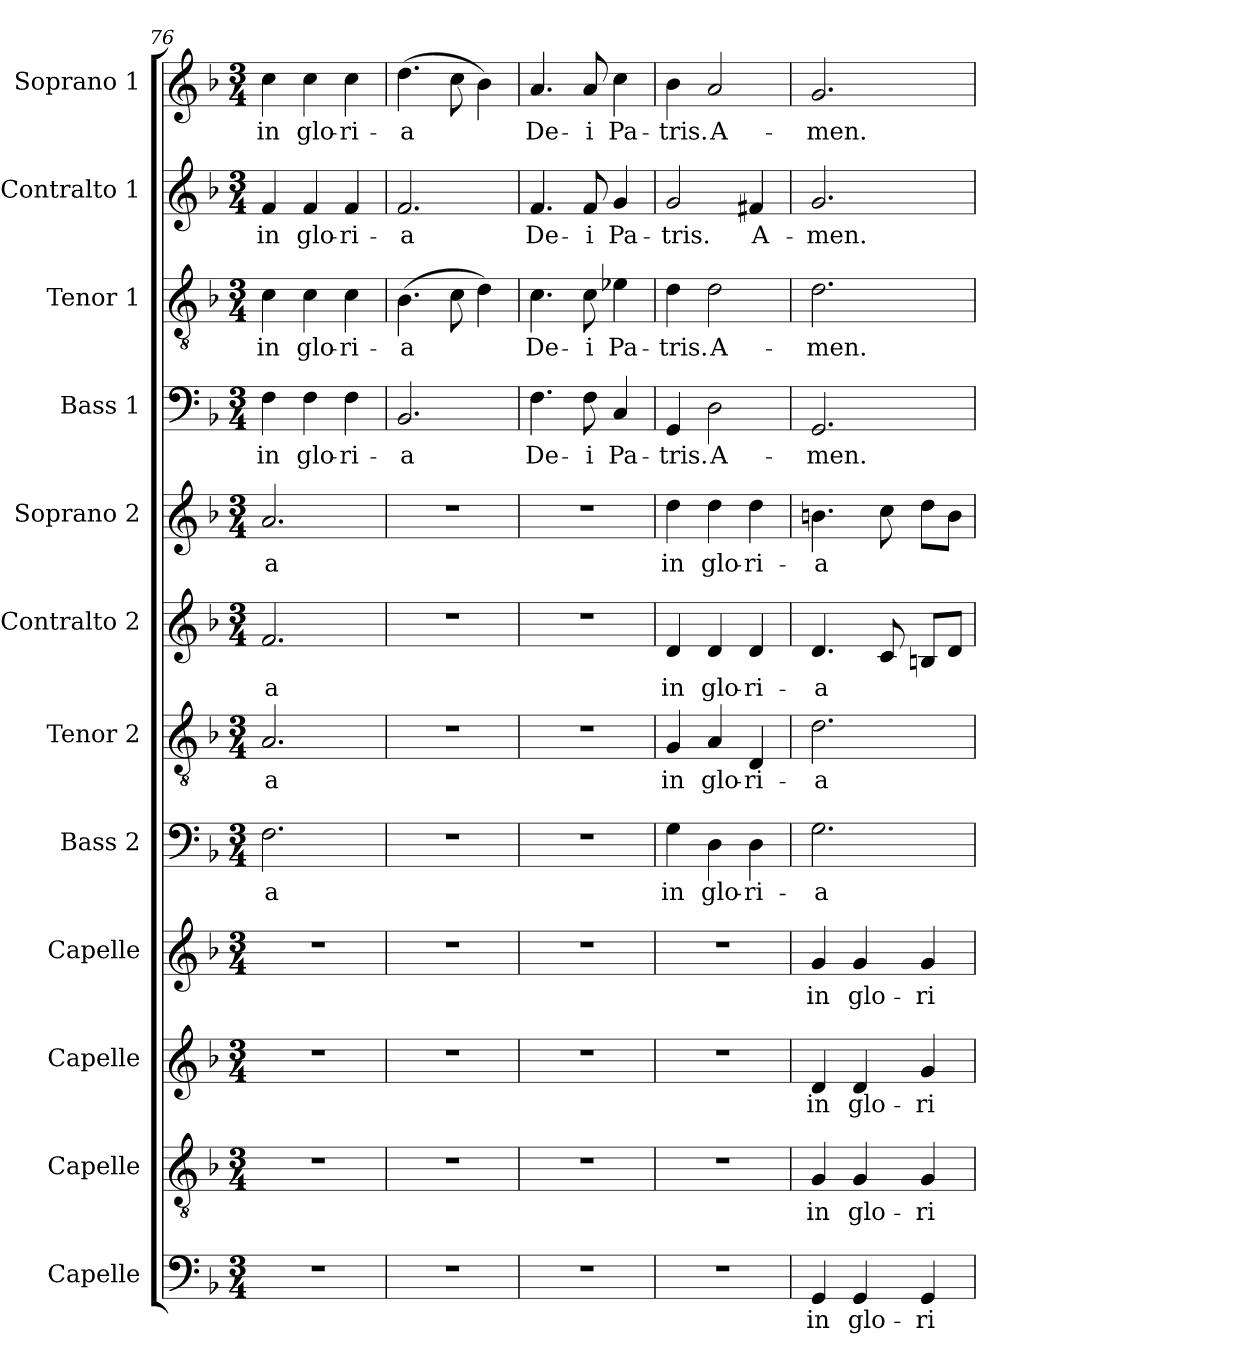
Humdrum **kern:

**kern	**text	**kern	**text	**kern	**text	**kern	**text	**kern	**text	**kern	**text	**kern	**text	**kern	**text	**kern	**text	**kern	**text	**kern	**text	**kern	**text
*part12	*part12	*part11	*part11	*part10	*part10	*part9	*part9	*part8	*part8	*part7	*part7	*part6	*part6	*part5	*part5	*part4	*part4	*part3	*part3	*part2	*part2	*part1	*part1
*staff12	*staff12	*staff11	*staff11	*staff10	*staff10	*staff9	*staff9	*staff8	*staff8	*staff7	*staff7	*staff6	*staff6	*staff5	*staff5	*staff4	*staff4	*staff3	*staff3	*staff2	*staff2	*staff1	*staff1
*I"Capelle	*	*I"Capelle	*	*I"Capelle	*	*I"Capelle	*	*I"Bass 2	*	*I"Tenor 2	*	*I"Contralto 2	*	*I"Soprano 2	*	*I"Bass 1	*	*I"Tenor 1	*	*I"Contralto 1	*	*I"Soprano 1	*
*	*	*I'Capelle	*	*I'Capelle	*	*I'Capelle	*	*I'B 3	*	*I'T 2	*	*I'CA 2	*	*I'Sop.2	*	*I'B 1	*	*I'T 1	*	*I'CAlt. 1	*	*I'Sop. 1	*
*clefF4	*	*clefGv2	*	*clefG2	*	*clefG2	*	*clefF4	*	*clefGv2	*	*clefG2	*	*clefG2	*	*clefF4	*	*clefGv2	*	*clefG2	*	*clefG2	*
*k[b-]	*	*k[b-]	*	*k[b-]	*	*k[b-]	*	*k[b-]	*	*k[b-]	*	*k[b-]	*	*k[b-]	*	*k[b-]	*	*k[b-]	*	*k[b-]	*	*k[b-]	*
*F:	*	*F:	*	*F:	*	*F:	*	*F:	*	*F:	*	*F:	*	*F:	*	*F:	*	*F:	*	*F:	*	*F:	*
*M3/4	*	*M3/4	*	*M3/4	*	*M3/4	*	*M3/4	*	*M3/4	*	*M3/4	*	*M3/4	*	*M3/4	*	*M3/4	*	*M3/4	*	*M3/4	*
=76	=76	=76	=76	=76	=76	=76	=76	=76	=76	=76	=76	=76	=76	=76	=76	=76	=76	=76	=76	=76	=76	=76	=76
2.r	.	2.r	.	2.r	.	2.r	.	2.F\	-a	2.A/	-a	2.f/	-a	2.a/	-a	4F\	in	4c\	in	4f/	in	4cc\	in
.	.	.	.	.	.	.	.	.	.	.	.	.	.	.	.	4F\	glo-	4c\	glo-	4f/	glo-	4cc\	glo-
.	.	.	.	.	.	.	.	.	.	.	.	.	.	.	.	4F\	-ri-	4c\	-ri-	4f/	-ri-	4cc\	-ri-
=77	=77	=77	=77	=77	=77	=77	=77	=77	=77	=77	=77	=77	=77	=77	=77	=77	=77	=77	=77	=77	=77	=77	=77
2.r	.	2.r	.	2.r	.	2.r	.	2.r	.	2.r	.	2.r	.	2.r	.	2.BB-/	-a	(4.B-\	-a	2.f/	-a	(4.dd\	-a
.	.	.	.	.	.	.	.	.	.	.	.	.	.	.	.	.	.	8c\	.	.	.	8cc\	.
.	.	.	.	.	.	.	.	.	.	.	.	.	.	.	.	.	.	4d\)	.	.	.	4b-\)	.
!!LO:PB:g=z
=78	=78	=78	=78	=78	=78	=78	=78	=78	=78	=78	=78	=78	=78	=78	=78	=78	=78	=78	=78	=78	=78	=78	=78
2.r	.	2.r	.	2.r	.	2.r	.	2.r	.	2.r	.	2.r	.	2.r	.	4.F\	De-	4.c\	De-	4.f/	De-	4.a/	De-
.	.	.	.	.	.	.	.	.	.	.	.	.	.	.	.	8F\	-i	8c\	-i	8f/	-i	8a/	-i
.	.	.	.	.	.	.	.	.	.	.	.	.	.	.	.	4C/	Pa-	4e-X\	Pa-	4g/	Pa-	4cc\	Pa-
=79	=79	=79	=79	=79	=79	=79	=79	=79	=79	=79	=79	=79	=79	=79	=79	=79	=79	=79	=79	=79	=79	=79	=79
2.r	.	2.r	.	2.r	.	2.r	.	4G\	in	4G/	in	4d/	in	4dd\	in	4GG/	-tris.	4d\	-tris.	2g/	-tris.	4b-\	-tris.
.	.	.	.	.	.	.	.	4D\	glo-	4A/	glo-	4d/	glo-	4dd\	glo-	2D\	A-	2d\	A-	.	.	2a/	A-
.	.	.	.	.	.	.	.	4D\	-ri-	4D/	-ri-	4d/	-ri-	4dd\	-ri-	.	.	.	.	4f#X/	A-	.	.
=80	=80	=80	=80	=80	=80	=80	=80	=80	=80	=80	=80	=80	=80	=80	=80	=80	=80	=80	=80	=80	=80	=80	=80
4GG/	in	4G/	in	4d/	in	4g/	in	2.G\	-a	2.d\	-a	4.d/	-a	4.bn\	-a	2.GG/	-men.	2.d\	-men.	2.g/	-men.	2.g/	-men.
4GG/	glo-	4G/	glo-	4d/	glo-	4g/	glo-	.	.	.	.	.	.	.	.	.	.	.	.	.	.	.	.
.	.	.	.	.	.	.	.	.	.	.	.	8c/	.	8cc\	.	.	.	.	.	.	.	.	.
4GG/	-ri-	4G/	-ri-	4g/	-ri-	4g/	-ri-	.	.	.	.	8Bn/L	.	8dd\L	.	.	.	.	.	.	.	.	.
.	.	.	.	.	.	.	.	.	.	.	.	8d/J	.	8b\J	.	.	.	.	.	.	.	.	.
=	=	=	=	=	=	=	=	=	=	=	=	=	=	=	=	=	=	=	=	=	=	=	=
*-	*-	*-	*-	*-	*-	*-	*-	*-	*-	*-	*-	*-	*-	*-	*-	*-	*-	*-	*-	*-	*-	*-	*-
